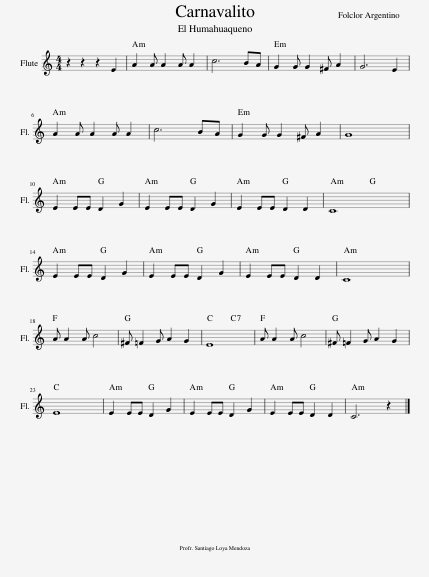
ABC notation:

X:1
L:1/8
M:4/4
I:linebreak $
K:C
V:1 treble
V:1
 z2 z2 z2 E2 | A2 A A2 A A2 | c6 BA | G2 G G2 ^F A2 | G6 E2 |$ %5
 A2 A A2 A A2 | c6 BA | G2 G G2 ^F A2 | G8 |$ E2 EE D2 G2 | %10
 E2 EE D2 G2 | E2 EE D2 D2 | C8 |$ E2 EE D2 G2 | E2 EE D2 G2 | %15
 E2 EE D2 D2 | C8 |$ A A2 A c4 | ^F =F2 G A2 G2 | E8 | %20
 A A2 A c4 | ^F =F2 G A2 G2 |$ E8 | E2 EE D2 G2 | E2 EE D2 G2 | %25
 E2 EE D2 D2 | C6 z2 |] %27
